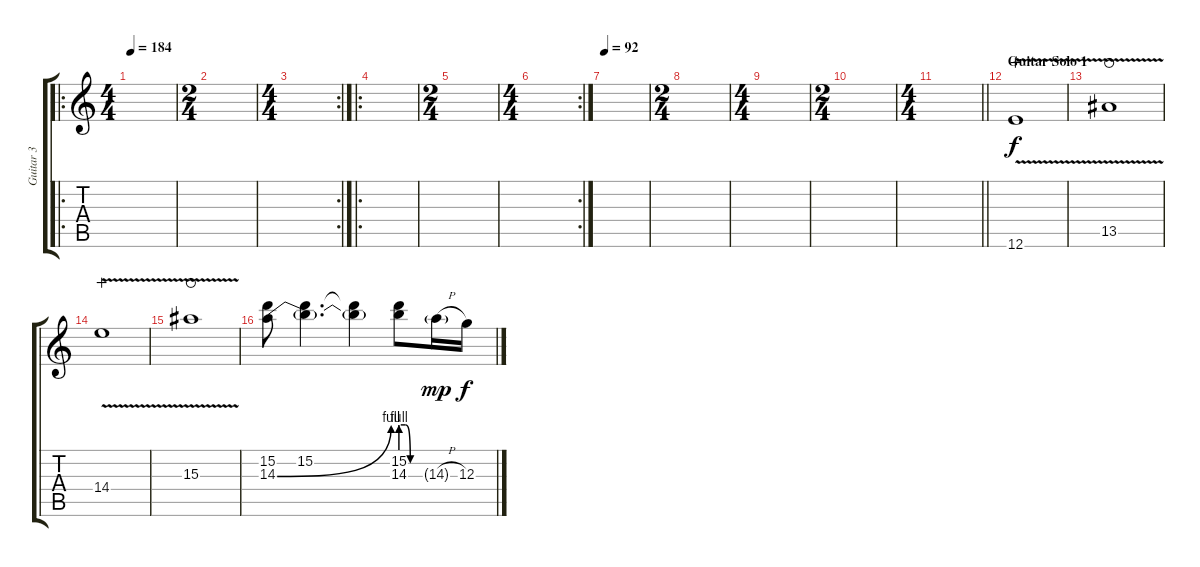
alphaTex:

\track ("Guitar 3" "Guitar 3") {instrument distortionguitar}
\staff {score tabs}
\tuning (E4 B3 G3 D3 A2 E2) {hide}
\ro
\ts (4 4)
\tempo 184
\clef g2
\ks c
|
\ts (2 4)
|
\rc 2
\ts (4 4)
|
\ro
|
\ts (2 4)
|
\rc 2
\ts (4 4)
|
\tempo 92
|
\ts (2 4)
|
\ts (4 4)
|
\ts (2 4)
|
\ts (4 4)
\barLineRight lightlight
|
\section ("" "Guitar Solo 1")
12.6{v}.1{wahc} |
13.5{v}.1{waho} |
14.4{v}.1{wahc} |
15.3{v}.1{waho} |
(15.2 14.3{be (bend 0 0 60 4)}).8 (15.2 14.3{t}).4{d} (15.2{t} 14.3{t}).4 (15.2 14.3{be (custom 0 4 15 4 30 0 60 0)}).8 14.3{h g}.16{dy mp} 12.3.16{dy f}
